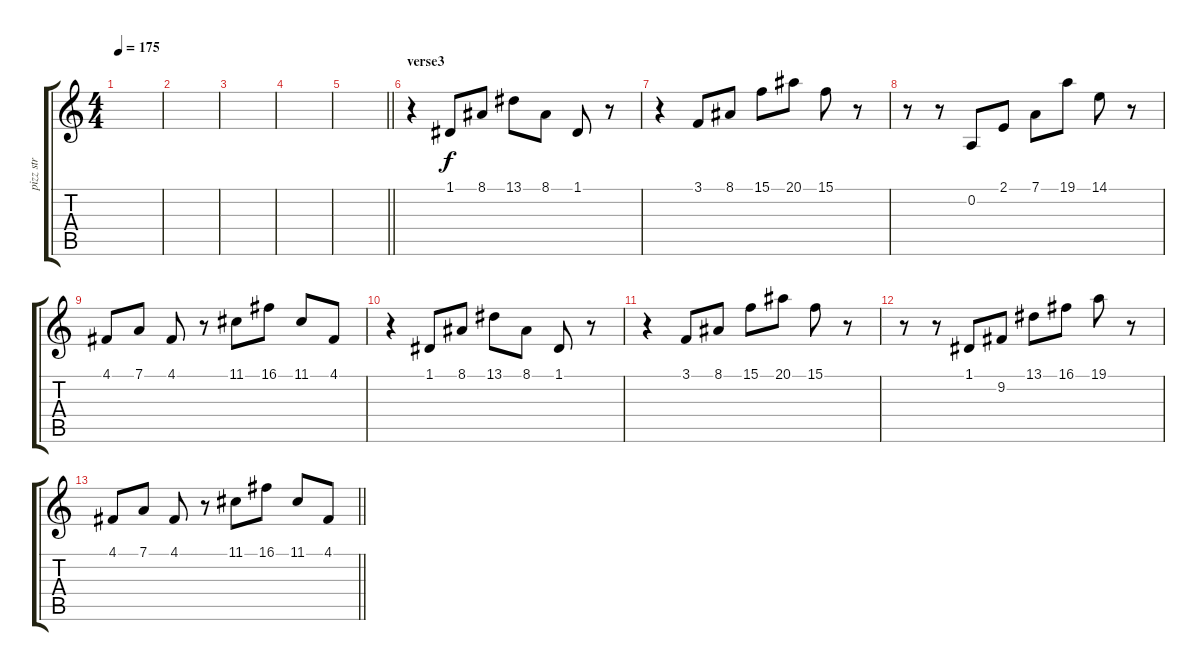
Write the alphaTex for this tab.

\track ("pizz str" "pizz str") {instrument pizzicatostrings}
\staff {score tabs}
\tuning (D4 A3 F3 C3 G2 C2) {hide}
\ts (4 4)
\tempo 175
\clef g2
\ks c
|
|
|
|
\barLineRight lightlight
|
\section ("" "verse3")
r.4{instrument pizzicatostrings} 1.1.8 8.1.8 13.1.8 8.1.8 1.1.8 r.8 |
r.4 3.1.8 8.1.8 15.1.8 20.1.8 15.1.8 r.8 |
r.8 r.8 0.2.8 2.1.8 7.1.8 19.1.8 14.1.8 r.8 |
4.1.8 7.1.8 4.1.8 r.8 11.1.8 16.1.8 11.1.8 4.1.8 |
r.4 1.1.8 8.1.8 13.1.8 8.1.8 1.1.8 r.8 |
r.4 3.1.8 8.1.8 15.1.8 20.1.8 15.1.8 r.8 |
r.8 r.8 1.1.8 9.2.8 13.1.8 16.1.8 19.1.8 r.8 |
\barLineRight lightlight
4.1.8 7.1.8 4.1.8 r.8 11.1.8 16.1.8 11.1.8 4.1.8
